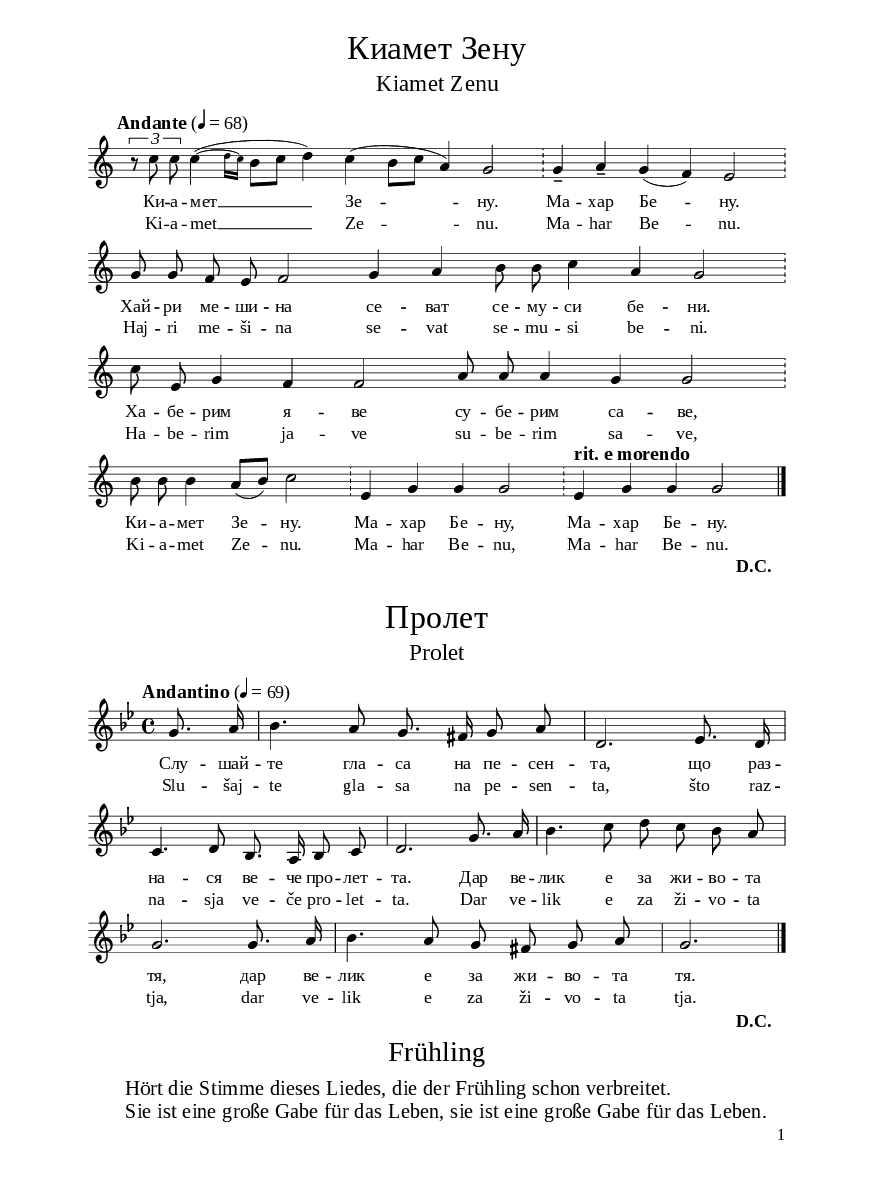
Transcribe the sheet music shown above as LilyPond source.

\version "2.24.4"

% include paper part and global functions
\include "include/globals.ily"

\bookpart {
  \label #'ref092_1
  \tocItem \markup "Киамет Зену – Kiamet Zenu"
  \include "include/bookpart-paper.ily"
  \score {
    \include "include/score-layout.ily"

    \new Voice \absolute {
      \clef treble
      \key c \major
      \omit Score.TimeSignature
      \cadenzaOn % allows custom bar lines
      \tempoFunc "Andante" 4 "68"


      \autoBeamOff

      \tupletUp \tuplet 3/2 {r8 c'' c''8 }  c''4~ ( \slashedGrace { \stemDown d''16[c''16] \stemNeutral }  b'8[c''] d''4)  c''4 ( b'8 [c''] a'4 ) g'2 \bar"!"

      g'4 -- a' -- g' ( f' ) e'2 \bar"!" \break  g'8 g' f' e' f'2 g'4 a'4

      b'8 b' c''4 a' g'2 \bar"!" \break c''8 e' g'4 f' f'2  a'8 a' a'4 g' g'2 \bar"!" \break

      b'8 b' b'4 a'8 [( b' )] c''2 \bar"!" e'4 g' g' g'2 \bar"!" \tempo "rit. e morendo" e'4 g' g' g'2 \bar "|."

    }



    \addlyrics {
      Ки -- а -- мет __ Зе --  -- ну. Ма -- хар Бе  --  ну. Хай  --  ри ме  -- ши  --  на се  --
      ват се  -- му  -- си бе  -- ни. Ха -- бе -- рим я -- ве су  -- бе  -- рим са  -- ве,
      Ки -- а -- мет Зе --  -- ну. Ма -- хар Бе  --  ну, Ма -- хар Бе  --  ну.
    }

    \addlyrics {
      Ki -- a -- met __ Ze --  -- nu. Ma -- har Be  --  nu. Haj  --  ri me  -- ši  --  na se  --
      vat se  -- mu  -- si be  -- ni. Ha -- be -- rim ja -- ve su  -- be  -- rim sa  -- ve,
      Ki -- a -- met Ze --  -- nu. Ma -- har Be  --  nu, Ma -- har Be  --  nu.
    }


    \header {
      title = \titleFunc "Киамет Зену" "Kiamet Zenu"
    }

    \midi{}

  } % score
  \markup \empty-one
  \markup \dc-one "D.C."


  \label #'ref118_2
  \tocItem \markup "Пролет – Prolet"
  \include "include/bookpart-paper.ily"
  \score {
    \include "include/score-layout.ily"

    \new Voice \absolute{
      \clef treble
      \key g \minor
      \time 4/4
      \tempoFunc "Andantino" 4 "69"
      \autoBeamOff
      \partial 4
      g'8. a'16 | bes'4. a'8 g'8. fis'16 g'8 a'8 | d'2. es'8. d'16 | \break

      c'4. d'8 bes8. a16 bes8 c'8  d'2. g'8. a'16 | bes'4. c''8 d''8 c''8 bes'8 a'8 |\break

      g'2. g'8. a'16 | bes'4. a'8 g'8 fis'8 g'8 a'8 | g'2. \bar "|."
    }

    \addlyrics {
      Слу  --  шай  --
      те   гла  --  са   на   пе  --  сен  --  та,   що   раз  --  на  --
      ся   ве  --  че   про  --  лет  --  та.   Дар   ве  --  лик   е
      за   жи  --  во  --  та   тя,   дар   ве  --  лик   е   за   жи  --
      во  -- та тя.
    }

    \addlyrics {
      Slu  --  šaj  --
      te   gla  --  sa   na   pe  --  sen  --  ta,   što   raz  --  na  --
      sja   ve  --  če   pro  --  let  --  ta.   Dar   ve  --  lik   e
      za   ži  --  vo  --  ta   tja,   dar   ve  --  lik   e   za   ži  --
      vo  -- ta tja.
    }


    \header {
      title = \titleFunc "Пролет" "Prolet"
    }

    \midi{}

  } % score

  \markup \empty-one

  \markup \dc-one "D.C."

  % include foreign translation(s) of the song
  \version "2.24.4"

\markup \fill-line { \fontsize #deTitleFontSize "Frühling" }
\markup \null
\markup \null
\markup \abs-fontsize #10 {
\hspace #5
  \override #`(baseline-skip . ,deCoupletBaselineSkip)

  \column { 

    \line { Hört die Stimme dieses Liedes, die der Frühling schon verbreitet.}

    \line {Sie ist eine große Gabe für das Leben, sie ist eine große Gabe für das Leben. }


  }
}




} % bookpart
